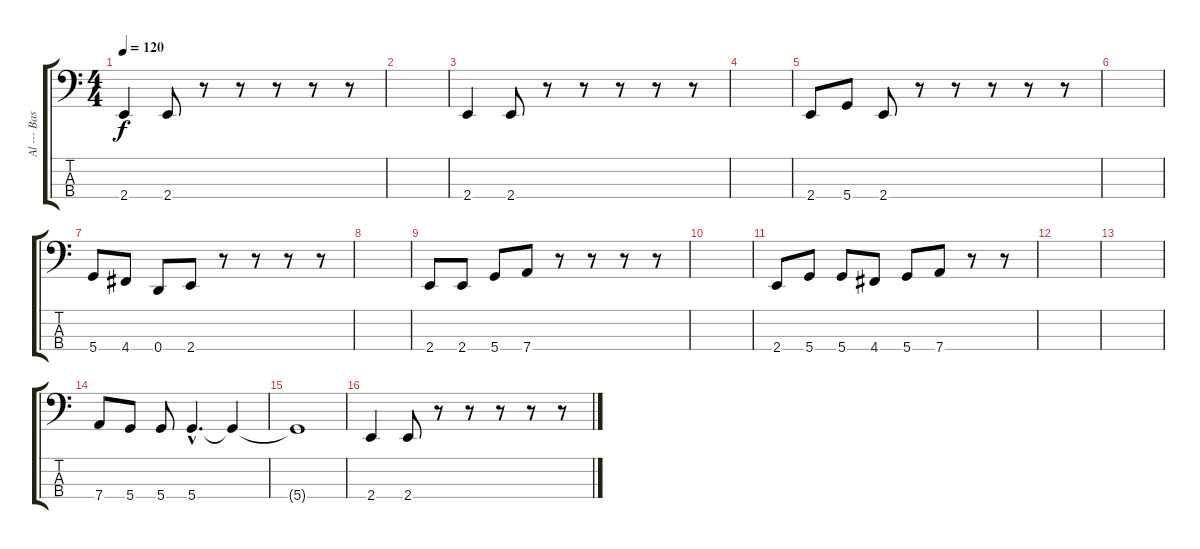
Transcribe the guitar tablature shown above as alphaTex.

\track ("Al --- Bass" "Al --- Bas") {instrument electricbassfinger}
\staff {score tabs}
\tuning (G2 D2 A1 D1) {hide}
\ts (4 4)
\tempo 120
\clef f4
\ks c
2.4.4{dy f instrument electricbassfinger} 2.4.8 r.8 r.8 r.8 r.8 r.8 |
|
2.4.4 2.4.8 r.8 r.8 r.8 r.8 r.8 |
|
2.4.8 5.4.8 2.4.8 r.8 r.8 r.8 r.8 r.8 |
|
5.4.8 4.4.8 0.4.8 2.4.8 r.8 r.8 r.8 r.8 |
|
2.4.8 2.4.8 5.4.8 7.4.8 r.8 r.8 r.8 r.8 |
|
2.4.8 5.4.8 5.4.8 4.4.8 5.4.8 7.4.8 r.8 r.8 |
|
|
7.4.8 5.4.8 5.4.8 5.4{hac}.4{d} 5.4{t}.4 |
5.4{t}.1 |
2.4.4 2.4.8 r.8 r.8 r.8 r.8 r.8
